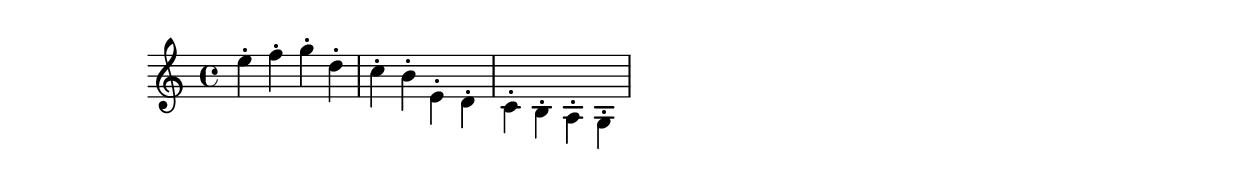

\version "2.6.0"

\header{

    texidoc=" The staccato dot (and all scripts with follow-into-staff
set) must not be on staff lines. The staccato dot is close to the
notehead. If the head is in a space, then the dot is in the space next
to it.  "

}

\score { 
    \context Voice \relative c' {
	e'4-. f-. g-. d-. c-. b-.
	\stemDown
	e,-. d-. c-. b-. a-. g-.    
    }
    \layout {
	raggedright = ##t
    }  
}

